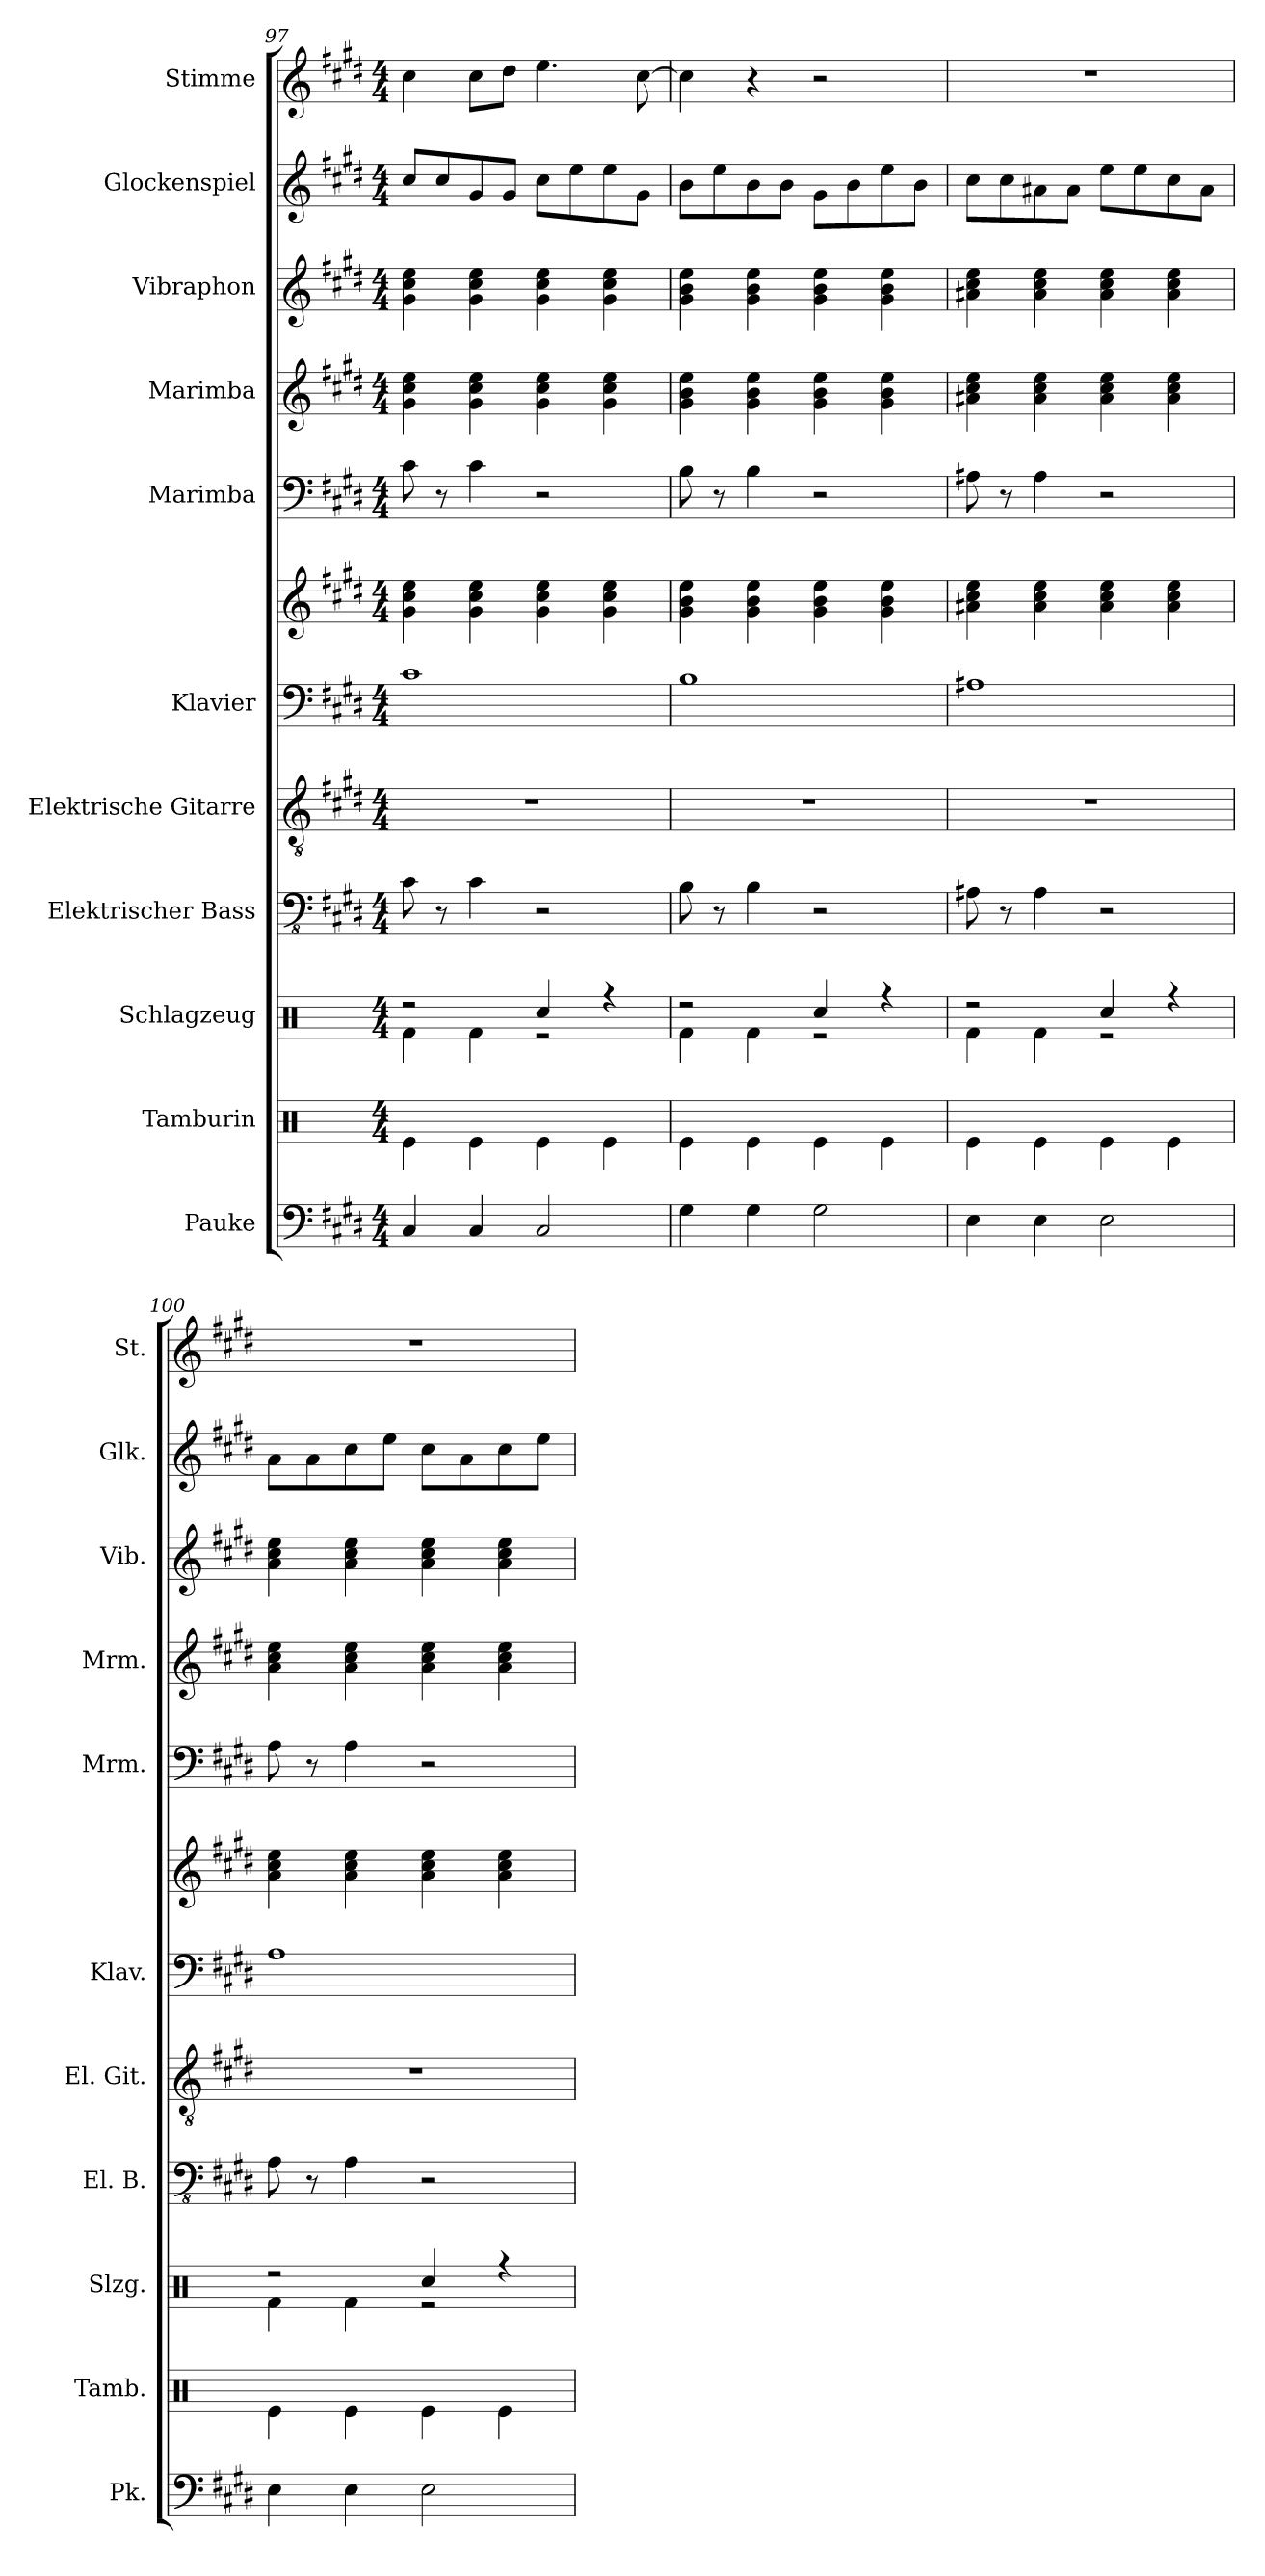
**kern	**kern	**kern	**kern	**kern	**kern	**kern	**kern	**kern	**kern	**kern	**kern
*part11	*part10	*part9	*part8	*part7	*part6	*part6	*part5	*part4	*part3	*part2	*part1
*staff12	*staff11	*staff10	*staff9	*staff8	*staff7	*staff6	*staff5	*staff4	*staff3	*staff2	*staff1
*I"Pauke	*I"Tamburin	*I"Schlagzeug	*I"Elektrischer Bass	*I"Elektrische Gitarre	*I"Klavier	*	*I"Marimba	*I"Marimba	*I"Vibraphon	*I"Glockenspiel	*I"Stimme
*I'Pk.	*I'Tamb.	*I'Slzg.	*I'El. B.	*I'El. Git.	*I'Klav.	*	*I'Mrm.	*I'Mrm.	*I'Vib.	*I'Glk.	*I'St.
*clefF4	*clefX	*clefX	*clefFv4	*clefGv2	*clefF4	*clefG2	*clefF4	*clefG2	*clefG2	*clefG2	*clefG2
*	*	*	*	*	*	*	*	*	*	*ITrd-14c-24	*
*k[f#c#g#d#]	*k[]	*k[]	*k[f#c#g#d#]	*k[f#c#g#d#]	*k[f#c#g#d#]	*k[f#c#g#d#]	*k[f#c#g#d#]	*k[f#c#g#d#]	*k[f#c#g#d#]	*k[f#c#g#d#]	*k[f#c#g#d#]
*M4/4	*M4/4	*M4/4	*M4/4	*M4/4	*M4/4	*M4/4	*M4/4	*M4/4	*M4/4	*M4/4	*M4/4
=97	=97	=97	=97	=97	=97	=97	=97	=97	=97	=97	=97
*	*	*^	*	*	*	*	*	*	*	*	*
4C#/	4Re\	2r	4Rf\	8C#\	1r	1c#	4g#\ 4cc#\ 4ee\	8c#\	4g#\ 4cc#\ 4ee\	4g#\ 4cc#\ 4ee\	8cccc#/L	4cc#\
.	.	.	.	8r	.	.	.	8r	.	.	8cccc#/	.
4C#/	4Re\	.	4Rf\	4C#\	.	.	4g#\ 4cc#\ 4ee\	4c#\	4g#\ 4cc#\ 4ee\	4g#\ 4cc#\ 4ee\	8ggg#/	8cc#\L
.	.	.	.	.	.	.	.	.	.	.	8ggg#/J	8dd#\J
2C#/	4Re\	4Rcc/	2r	2r	.	.	4g#\ 4cc#\ 4ee\	2r	4g#\ 4cc#\ 4ee\	4g#\ 4cc#\ 4ee\	8cccc#\L	4.ee\
.	.	.	.	.	.	.	.	.	.	.	8eeee\	.
.	4Re\	4r	.	.	.	.	4g#\ 4cc#\ 4ee\	.	4g#\ 4cc#\ 4ee\	4g#\ 4cc#\ 4ee\	8eeee\	.
.	.	.	.	.	.	.	.	.	.	.	8ggg#\J	[8cc#\
=98	=98	=98	=98	=98	=98	=98	=98	=98	=98	=98	=98	=98
4G#\	4Re\	2r	4Rf\	8BB\	1r	1B	4g#\ 4b\ 4ee\	8B\	4g#\ 4b\ 4ee\	4g#\ 4b\ 4ee\	8bbb\L	4cc#\]
.	.	.	.	8r	.	.	.	8r	.	.	8eeee\	.
4G#\	4Re\	.	4Rf\	4BB\	.	.	4g#\ 4b\ 4ee\	4B\	4g#\ 4b\ 4ee\	4g#\ 4b\ 4ee\	8bbb\	4r
.	.	.	.	.	.	.	.	.	.	.	8bbb\J	.
2G#\	4Re\	4Rcc/	2r	2r	.	.	4g#\ 4b\ 4ee\	2r	4g#\ 4b\ 4ee\	4g#\ 4b\ 4ee\	8ggg#\L	2r
.	.	.	.	.	.	.	.	.	.	.	8bbb\	.
.	4Re\	4r	.	.	.	.	4g#\ 4b\ 4ee\	.	4g#\ 4b\ 4ee\	4g#\ 4b\ 4ee\	8eeee\	.
.	.	.	.	.	.	.	.	.	.	.	8bbb\J	.
=99	=99	=99	=99	=99	=99	=99	=99	=99	=99	=99	=99	=99
4E\	4Re\	2r	4Rf\	8AA#X\	1r	1A#X	4a#X\ 4cc#\ 4ee\	8A#X\	4a#X\ 4cc#\ 4ee\	4a#X\ 4cc#\ 4ee\	8cccc#\L	1r
.	.	.	.	8r	.	.	.	8r	.	.	8cccc#\	.
4E\	4Re\	.	4Rf\	4AA#\	.	.	4a#\ 4cc#\ 4ee\	4A#\	4a#\ 4cc#\ 4ee\	4a#\ 4cc#\ 4ee\	8aaa#X\	.
.	.	.	.	.	.	.	.	.	.	.	8aaa#\J	.
2E\	4Re\	4Rcc/	2r	2r	.	.	4a#\ 4cc#\ 4ee\	2r	4a#\ 4cc#\ 4ee\	4a#\ 4cc#\ 4ee\	8eeee\L	.
.	.	.	.	.	.	.	.	.	.	.	8eeee\	.
.	4Re\	4r	.	.	.	.	4a#\ 4cc#\ 4ee\	.	4a#\ 4cc#\ 4ee\	4a#\ 4cc#\ 4ee\	8cccc#\	.
.	.	.	.	.	.	.	.	.	.	.	8aaa#\J	.
=100	=100	=100	=100	=100	=100	=100	=100	=100	=100	=100	=100	=100
4E\	4Re\	2r	4Rf\	8AA\	1r	1A	4a\ 4cc#\ 4ee\	8A\	4a\ 4cc#\ 4ee\	4a\ 4cc#\ 4ee\	8aaa\L	1r
.	.	.	.	8r	.	.	.	8r	.	.	8aaa\	.
4E\	4Re\	.	4Rf\	4AA\	.	.	4a\ 4cc#\ 4ee\	4A\	4a\ 4cc#\ 4ee\	4a\ 4cc#\ 4ee\	8cccc#\	.
.	.	.	.	.	.	.	.	.	.	.	8eeee\J	.
2E\	4Re\	4Rcc/	2r	2r	.	.	4a\ 4cc#\ 4ee\	2r	4a\ 4cc#\ 4ee\	4a\ 4cc#\ 4ee\	8cccc#\L	.
.	.	.	.	.	.	.	.	.	.	.	8aaa\	.
.	4Re\	4r	.	.	.	.	4a\ 4cc#\ 4ee\	.	4a\ 4cc#\ 4ee\	4a\ 4cc#\ 4ee\	8cccc#\	.
.	.	.	.	.	.	.	.	.	.	.	8eeee\J	.
*	*	*v	*v	*	*	*	*	*	*	*	*	*
=	=	=	=	=	=	=	=	=	=	=	=
*-	*-	*-	*-	*-	*-	*-	*-	*-	*-	*-	*-
